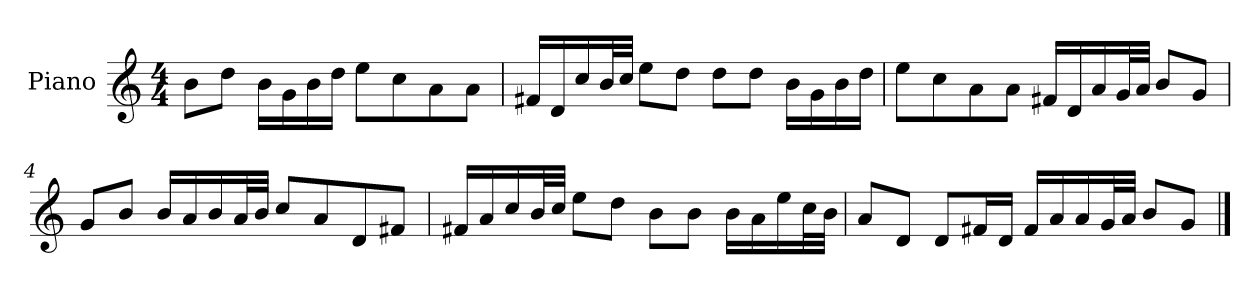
**kern
*part1
*staff1
*I"Piano
*I'P-no
*clefG2
*k[]
*M4/4
*MM90
=1
8b\L
8dd\J
16b\LL
16g\
16b\
16dd\JJ
8ee\L
8cc\
8a\
8a\J
=2
16f#X/LL
16d/
16cc/
32b/L
32cc/JJJ
8ee\L
8dd\J
8dd\L
8dd\J
16b\LL
16g\
16b\
16dd\JJ
=3
8ee\L
8cc\
8a\
8a\J
16f#X/LL
16d/
16a/
32g/L
32a/JJJ
8b/L
8g/J
!!LO:LB:g=z
=4
8g/L
8b/J
16b/LL
16a/
16b/
32a/L
32b/JJJ
8cc/L
8a/
8d/
8f#X/J
=5
16f#X/LL
16a/
16cc/
32b/L
32cc/JJJ
8ee\L
8dd\J
8b\L
8b\J
16b\LL
16a\
16ee\
32cc\L
32b\JJJ
=6
8a/L
8d/J
8d/L
16f#X/L
16d/JJ
16f#/LL
16a/
16a/
32g/L
32a/JJJ
8b/L
8g/J
==
*-
